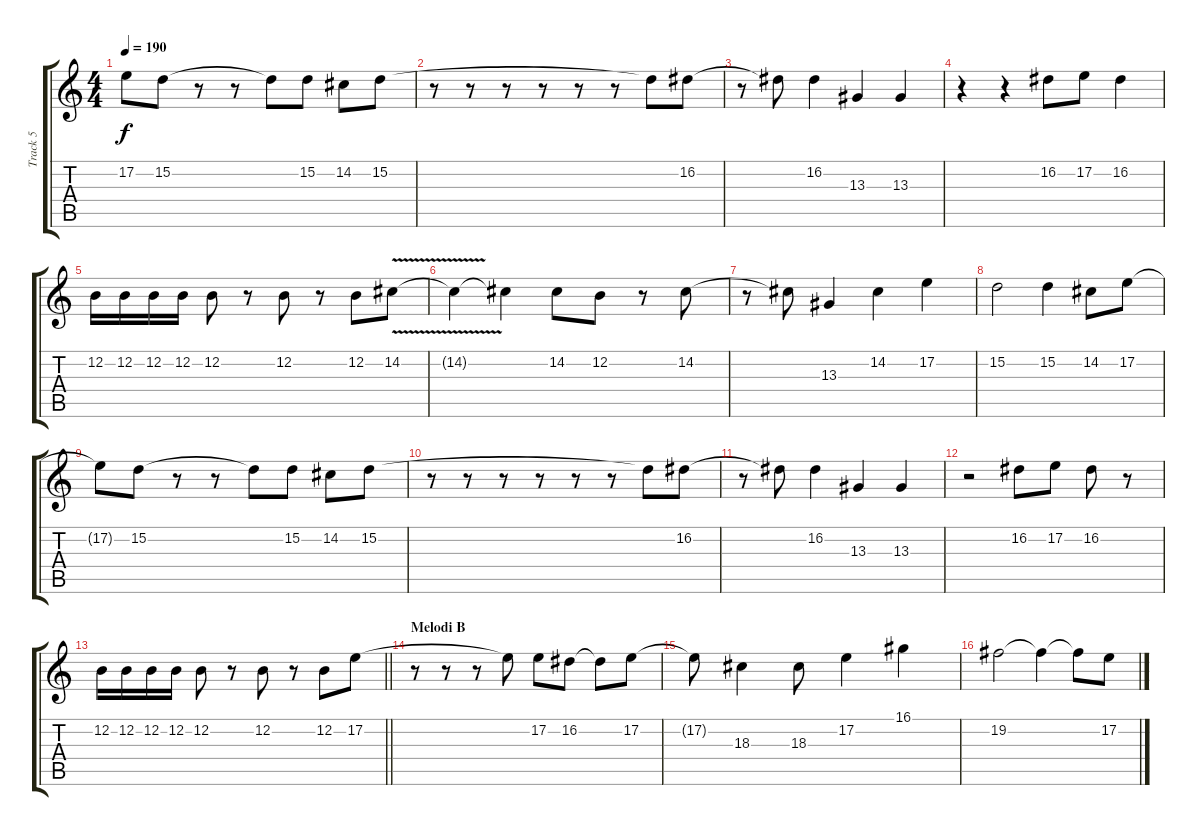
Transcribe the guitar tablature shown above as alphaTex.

\track ("Track 5" "Track 5") {instrument lead2sawtooth}
\staff {score tabs}
\tuning (E4 B3 G3 D3 A2 E2) {hide}
\ts (4 4)
\tempo 190
\clef g2
\ks c
17.2{t}.8{dy f} 15.2.8 r.8 r.8 15.2{t}.8 15.2.8 14.2.8 15.2.8 |
r.8 r.8 r.8 r.8 r.8 r.8 15.2{t}.8 16.2.8 |
r.8 16.2{t}.8 16.2.4 13.3.4 13.3.4 |
r.4 r.4 16.2.8 17.2.8 16.2.4 |
12.2.16 12.2.16 12.2.16 12.2.16 12.2.8 r.8 12.2.8 r.8 12.2.8 14.2{v}.8 |
14.2{t}.4 14.2{t}.4 14.2.8 12.2.8 r.8 14.2.8 |
r.8 14.2{t}.8 13.3.4 14.2.4 17.2.4 |
15.2.2 15.2.4 14.2.8 17.2.8 |
17.2{t}.8 15.2.8 r.8 r.8 15.2{t}.8 15.2.8 14.2.8 15.2.8 |
r.8 r.8 r.8 r.8 r.8 r.8 15.2{t}.8 16.2.8 |
r.8 16.2{t}.8 16.2.4 13.3.4 13.3.4 |
r.2 16.2.8 17.2.8 16.2.8 r.8 |
\barLineRight lightlight
12.2.16 12.2.16 12.2.16 12.2.16 12.2.8 r.8 12.2.8 r.8 12.2.8 17.2.8 |
\section ("" "Melodi B")
r.8 r.8 r.8 17.2{t}.8 17.2.8 16.2.8 16.2{t}.8 17.2.8 |
17.2{t}.8 18.3.4 18.3.8 17.2.4 16.1.4 |
19.2.2 19.2{t}.4 19.2{t}.8 17.2.8
